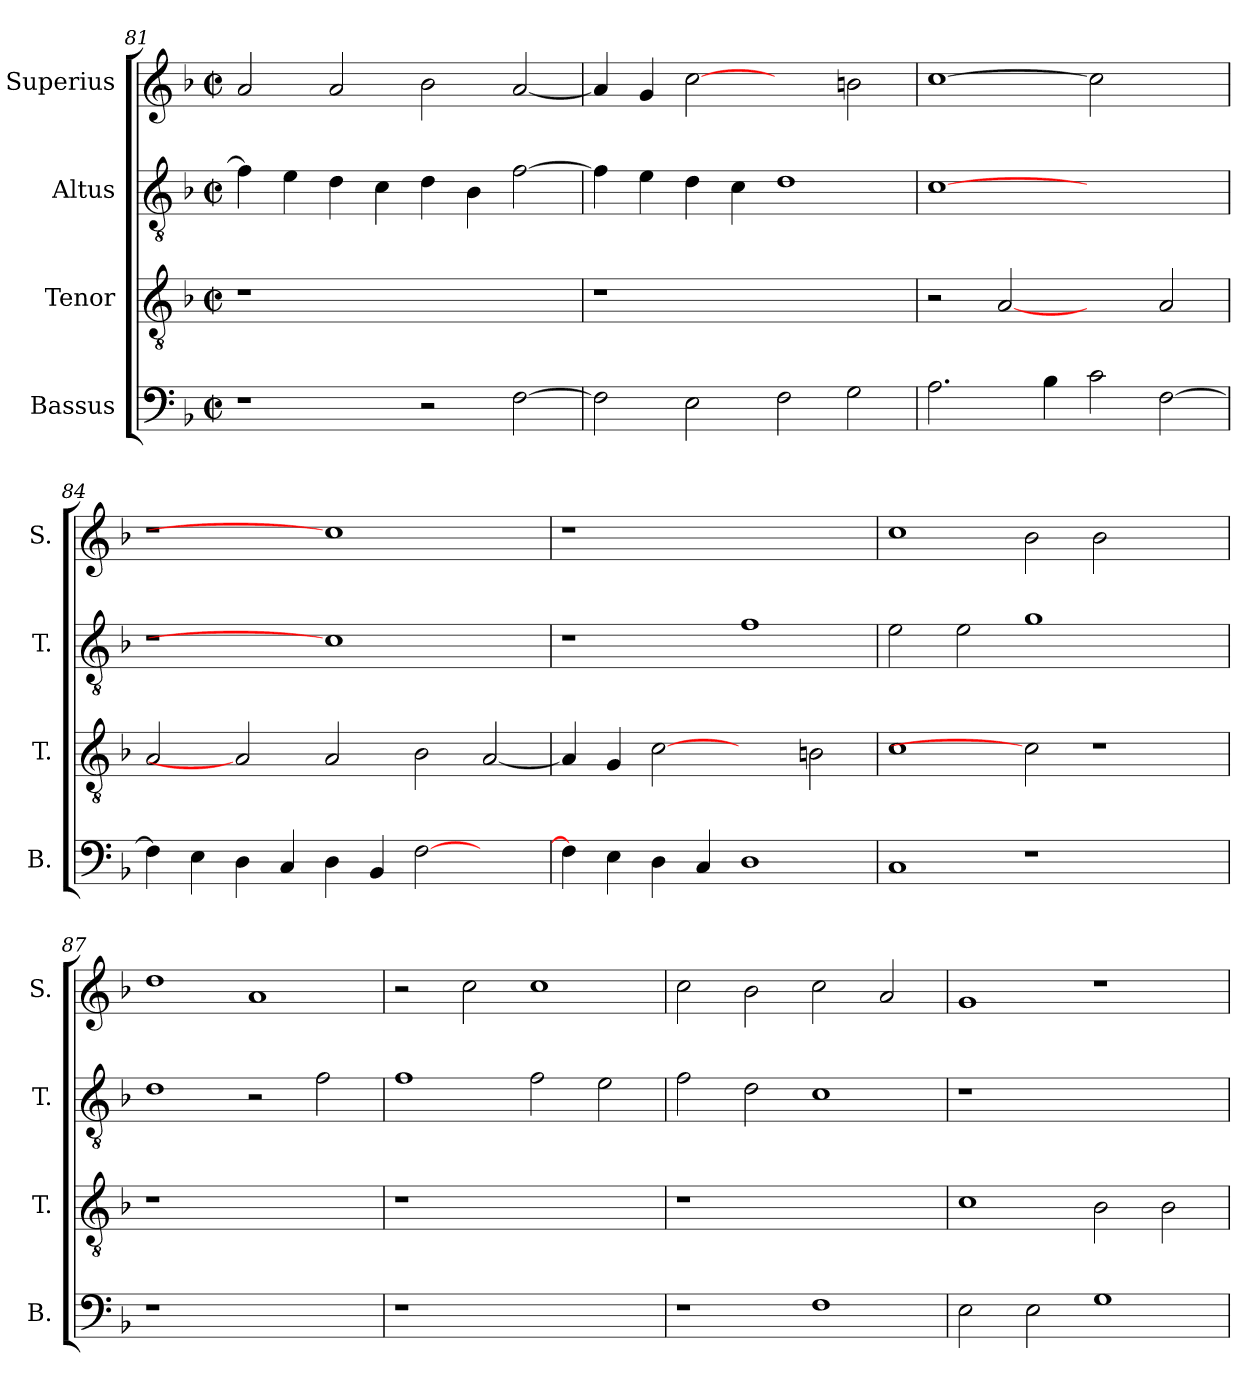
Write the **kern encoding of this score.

**kern	**kern	**kern	**kern
*part4	*part3	*part2	*part1
*staff4	*staff3	*staff2	*staff1
*I"Bassus	*I"Tenor	*I"Altus	*I"Superius
*I'B.	*I'T.	*I'T.	*I'S.
*clefF4	*clefGv2	*clefGv2	*clefG2
*	*ITrd7c12	*ITrd7c12	*
*k[b-]	*k[b-]	*k[b-]	*k[b-]
*F:	*F:	*F:	*F:
*M2/2	*M2/2	*M2/2	*M2/2
*met(c|)	*met(c|)	*met(c|)	*met(c|)
=81	=81	=81	=81
!	!LO:N:vis=1	!	!
1r	1r	4Fi\]	2ai/
.	.	4Ei\	.
.	.	4Di\	2ai/
.	.	4Ci\	.
2r	1ryy	4Di\	2b-i\
.	.	4BB-i\	.
[>2Fi\	.	[>2Fi\	[<2ai/
=82	=82	=82	=82
!	!LO:N:vis=1	!	!
2Fi\]	1r	4Fi\]	4ai/]
.	.	4Ei\	4gi/
2Ei\	.	4Di\	[2cci
.	.	4Ci\	.
2Fi\	1ryy	1Di	2ryy
2Gi\	.	.	2bni\
=83	=83	=83	=83
2.Ai\	2r	[1Ci	[1cci
.	[2AAi	.	.
4B-i\	.	.	.
2ci\	2ryy	1ryy	2cci]
[>2Fi\	2AAi/	.	2ryy
!!LO:LB:g=z
=84	=84	=84	=84
!	!	!LO:N:vis=1	!LO:N:vis=1
4Fi\]	2AAi/	1r	1r
4Ei\	.	.	.
4Di\	2AAi]	.	.
4Ci/	.	.	.
4Di\	2AAi/	1Ci]	1cci]
4BB-i/	.	.	.
[>2Fi\	2BB-i\	.	.
2ryy	[<2AAi/	2ryy	2ryy
=85	=85	=85	=85
!	!	!	!LO:N:vis=1
4Fi\]	4AAi/]	1r	1r
4Ei\	4GGi/	.	.
4Di\	[2Ci	.	.
4Ci/	.	.	.
1Di	2ryy	1Fi	1ryy
.	2BBni\	.	.
=86	=86	=86	=86
1Ci	1Ci	2Ei\	1cci
.	.	2Ei\	.
1r	2Ci]	1Gi	2b-i\
.	1r	.	2b-i\
2ryy	.	2ryy	2ryy
=87	=87	=87	=87
!LO:N:vis=1	!LO:N:vis=1	!	!
1r	1r	1Di	1ddi
1ryy	1ryy	2r	1ai
.	.	2Fi\	.
=88	=88	=88	=88
!LO:N:vis=1	!LO:N:vis=1	!	!
1r	1r	1Fi	2r
.	.	.	2cci\
1ryy	1ryy	2Fi\	1cci
.	.	2Ei\	.
!!LO:PB:g=z
=89	=89	=89	=89
!	!LO:N:vis=1	!	!
1r	1r	2Fi\	2cci\
.	.	2Di\	2b-i\
1Fi	1ryy	1Ci	2cci\
.	.	.	2ai/
=90	=90	=90	=90
!	!	!LO:N:vis=1	!
2Ei\	1Ci	1r	1gi
2Ei\	.	.	.
1Gi	2BB-i\	1ryy	1r
.	2BB-i\	.	.
=	=	=	=
*-	*-	*-	*-
